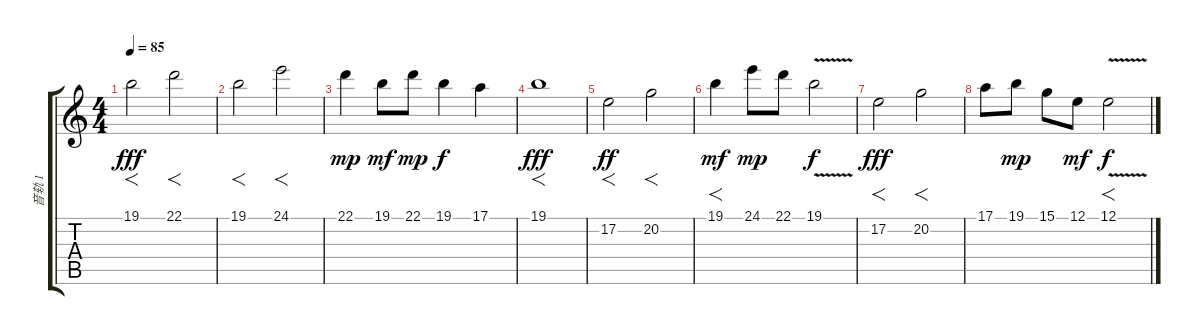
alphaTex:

\track ("音轨 1" "音轨 1") {instrument stringensemble2}
\staff {score tabs}
\tuning (E4 B3 G3 D3 A2 E2) {hide}
\ts (4 4)
\tempo 85
\clef g2
\ks c
19.1.2{f dy fff} 22.1.2{f} |
19.1.2{f} 24.1.2{f} |
22.1.4{dy mp} 19.1.8{dy mf} 22.1.8{dy mp} 19.1.4{dy f} 17.1.4 |
19.1.1{f dy fff} |
17.2.2{f dy ff volume 11 balance 0} 20.2.2{f} |
19.1.4{f dy mf} 24.1.8{dy mp} 22.1.8 19.1{v}.2{dy f} |
17.2.2{f dy fff} 20.2.2{f} |
17.1.8 19.1.8{dy mp} 15.1.8 12.1.8{dy mf} 12.1{v}.2{f dy f}
